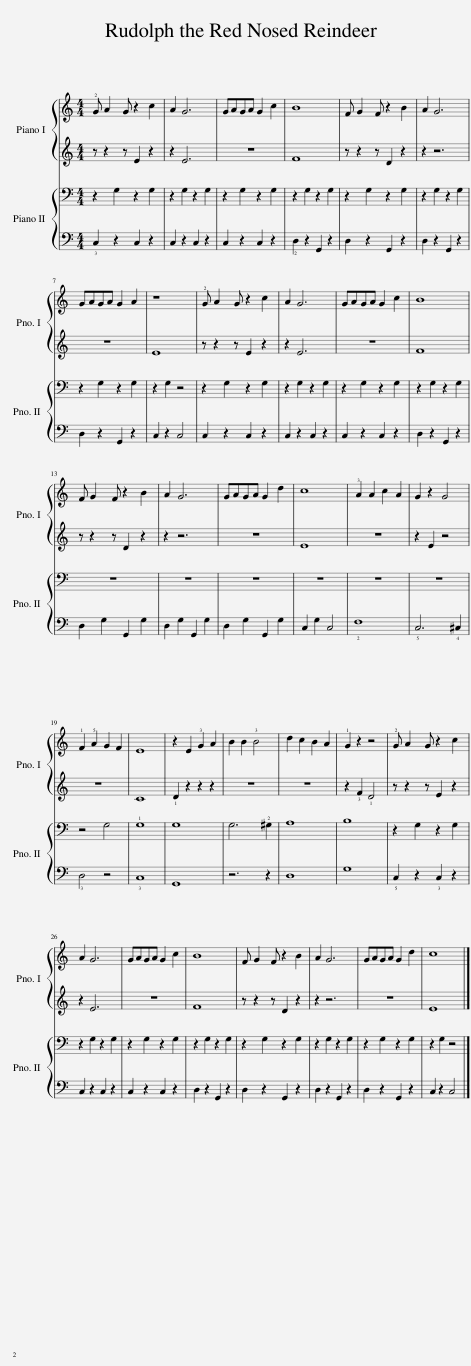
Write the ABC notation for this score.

X:1
%%score { 1 | 2 } { 3 | 4 }
L:1/8
M:4/4
I:linebreak $
K:C
V:1 treble
V:2 treble
V:3 bass
V:4 bass
V:1
 !2!G A2 G z2 c2 | A2 G6 | GAGA G2 c2 | B8 | F G2 F z2 B2 | %5
 A2 G6 |$ GAGA G2 A2 | z8 | !2!G A2 G z2 c2 | A2 G6 | %10
 GAGA G2 c2 | B8 |$ F G2 F z2 B2 | A2 G6 | GAGA G2 d2 | %15
 c8 | !3!A2 A2 c2 A2 | G2 z2 G4 |$ !1!F2 !5!A2 G2 F2 | E8 | %20
 z2 E2 !3!G2 A2 | B2 B2 !3!B4 | d2 c2 B2 A2 | !1!G2 z2 z4 | !2!G A2 G z2 c2 |$ %25
 A2 G6 | GAGA G2 c2 | B8 | F G2 F z2 B2 | A2 G6 | %30
 GAGA G2 d2 | c8 |] %32
V:2
 z z2 z E2 z2 | z2 E6 | z8 | F8 | z z2 z D2 z2 | %5
 z2 z6 |$ z8 | E8 | z z2 z E2 z2 | z2 E6 | %10
 z8 | F8 |$ z z2 z D2 z2 | z2 z6 | z8 | %15
 E8 | z8 | z2 E2 z4 |$ z8 | C8 | %20
 !1!D2 z2 z2 z2 | z8 | z8 | z2 !3!F2 !1!D4 | z z2 z E2 z2 |$ %25
 z2 E6 | z8 | F8 | z z2 z D2 z2 | z2 z6 | %30
 z8 | E8 |] %32
V:3
 z2 G,2 z2 G,2 | z2 G,2 z2 G,2 | z2 G,2 z2 G,2 | z2 G,2 z2 G,2 | z2 G,2 z2 G,2 | %5
 z2 G,2 z2 G,2 |$ z2 G,2 z2 G,2 | z2 G,2 z4 | z2 G,2 z2 G,2 | z2 G,2 z2 G,2 | %10
 z2 G,2 z2 G,2 | z2 G,2 z2 G,2 |$ z8 | z8 | z8 | %15
 z8 | z8 | z8 |$ z4 G,4 | !1!G,8 | %20
 G,8 | G,6 !2!^G,2 | A,8 | B,8 | z2 G,2 z2 G,2 |$ %25
 z2 G,2 z2 G,2 | z2 G,2 z2 G,2 | z2 G,2 z2 G,2 | z2 G,2 z2 G,2 | z2 G,2 z2 G,2 | %30
 z2 G,2 z2 G,2 | z2 G,2 z4 |] %32
V:4
 !3!C,2 z2 C,2 z2 | C,2 z2 C,2 z2 | C,2 z2 C,2 z2 | !2!D,2 z2 G,,2 z2 | D,2 z2 G,,2 z2 | %5
 D,2 z2 G,,2 z2 |$ D,2 z2 G,,2 z2 | C,2 z2 C,4 | C,2 z2 C,2 z2 | C,2 z2 C,2 z2 | %10
 C,2 z2 C,2 z2 | D,2 z2 G,,2 z2 |$ D,2 G,2 G,,2 G,2 | D,2 G,2 G,,2 G,2 | D,2 G,2 G,,2 G,2 | %15
 C,2 G,2 C,4 | !2!F,8 | !5!C,6 !4!^C,2 |$ !3!D,4 z4 | !3!C,8 | %20
 G,,8 | z6 z2 | D,8 | G,8 | !5!C,2 z2 !3!C,2 z2 |$ %25
 C,2 z2 C,2 z2 | C,2 z2 C,2 z2 | D,2 z2 G,,2 z2 | D,2 z2 G,,2 z2 | D,2 z2 G,,2 z2 | %30
 D,2 z2 G,,2 z2 | C,2 z2 C,4 |] %32
